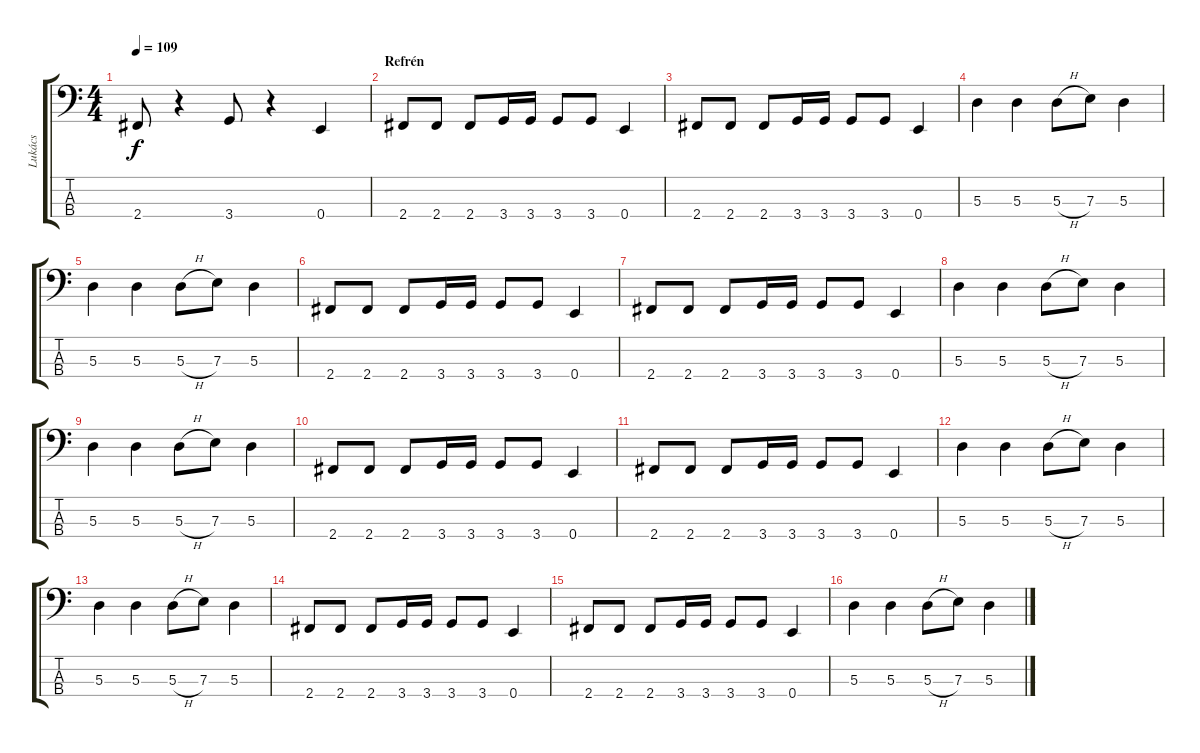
\track ("Lukács" "Lukács") {instrument electricbasspick}
\staff {score tabs}
\tuning (G2 D2 A1 E1) {hide}
\ts (4 4)
\tempo 109
\clef f4
\ks c
2.4.8{dy f} r.4 3.4.8 r.4 0.4.4 |
\section ("" "Refrén")
2.4.8 2.4.8 2.4.8 3.4.16 3.4.16 3.4.8 3.4.8 0.4.4 |
2.4.8 2.4.8 2.4.8 3.4.16 3.4.16 3.4.8 3.4.8 0.4.4 |
5.3.4 5.3.4 5.3{h}.8 7.3.8 5.3.4 |
5.3.4 5.3.4 5.3{h}.8 7.3.8 5.3.4 |
2.4.8 2.4.8 2.4.8 3.4.16 3.4.16 3.4.8 3.4.8 0.4.4 |
2.4.8 2.4.8 2.4.8 3.4.16 3.4.16 3.4.8 3.4.8 0.4.4 |
5.3.4 5.3.4 5.3{h}.8 7.3.8 5.3.4 |
5.3.4 5.3.4 5.3{h}.8 7.3.8 5.3.4 |
2.4.8 2.4.8 2.4.8 3.4.16 3.4.16 3.4.8 3.4.8 0.4.4 |
2.4.8 2.4.8 2.4.8 3.4.16 3.4.16 3.4.8 3.4.8 0.4.4 |
5.3.4 5.3.4 5.3{h}.8 7.3.8 5.3.4 |
5.3.4 5.3.4 5.3{h}.8 7.3.8 5.3.4 |
2.4.8 2.4.8 2.4.8 3.4.16 3.4.16 3.4.8 3.4.8 0.4.4 |
2.4.8 2.4.8 2.4.8 3.4.16 3.4.16 3.4.8 3.4.8 0.4.4 |
5.3.4 5.3.4 5.3{h}.8 7.3.8 5.3.4
